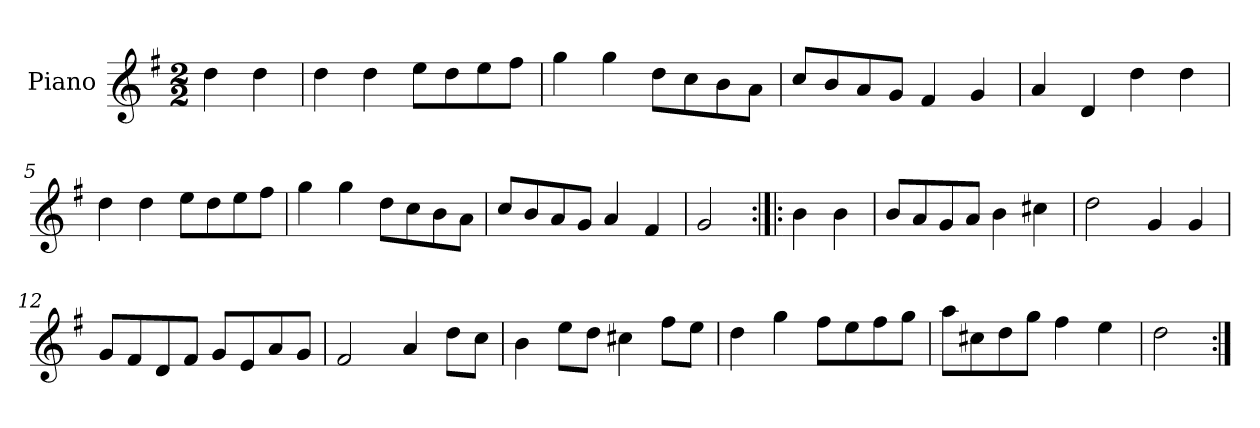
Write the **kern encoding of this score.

**kern
*part1
*staff1
*I"Piano
*I'Pno.
*clefG2
*k[f#]
*M2/2
=
4dd\
4dd\
=1
4dd\
4dd\
8ee\L
8dd\
8ee\
8ff#\J
=2
4gg\
4gg\
8dd\L
8cc\
8b\
8a\J
=3
8cc/L
8b/
8a/
8g/J
4f#/
4g/
=4
4a/
4d/
4dd\
4dd\
=5
4dd\
4dd\
8ee\L
8dd\
8ee\
8ff#\J
=6
4gg\
4gg\
8dd\L
8cc\
8b\
8a\J
=7
8cc/L
8b/
8a/
8g/J
4a/
4f#/
=8
2g/
=9:|!|:
4b\
4b\
=10
8b/L
8a/
8g/
8a/J
4b\
4cc#X\
=11
2dd\
4g/
4g/
=12
8g/L
8f#/
8d/
8f#/J
8g/L
8e/
8a/
8g/J
=13
2f#/
4a/
8dd\L
8cc\J
=14
4b\
8ee\L
8dd\J
4cc#X\
8ff#\L
8ee\J
=15
4dd\
4gg\
8ff#\L
8ee\
8ff#\
8gg\J
=16
8aa\L
8cc#X\
8dd\
8gg\J
4ff#\
4ee\
=17
2dd\
=:|!
*-
